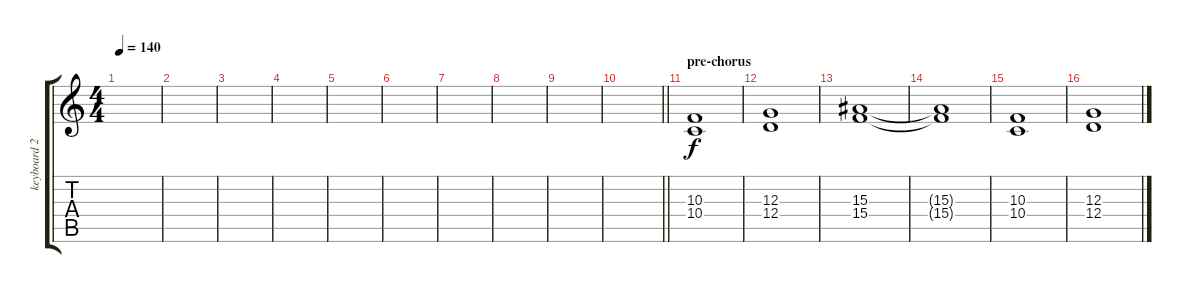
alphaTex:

\track ("keyboard 2" "keyboard 2") {instrument pad4choir}
\staff {score tabs}
\tuning (E4 B3 G3 D3 A2 D2) {hide}
\ts (4 4)
\tempo 140
\clef g2
\ks c
|
|
|
|
|
|
|
|
|
\barLineRight lightlight
|
\section ("" "pre-chorus")
(10.3 10.4).1 |
(12.3 12.4).1 |
(15.3 15.4).1 |
(15.3{t} 15.4{t}).1 |
(10.3 10.4).1 |
(12.3 12.4).1
